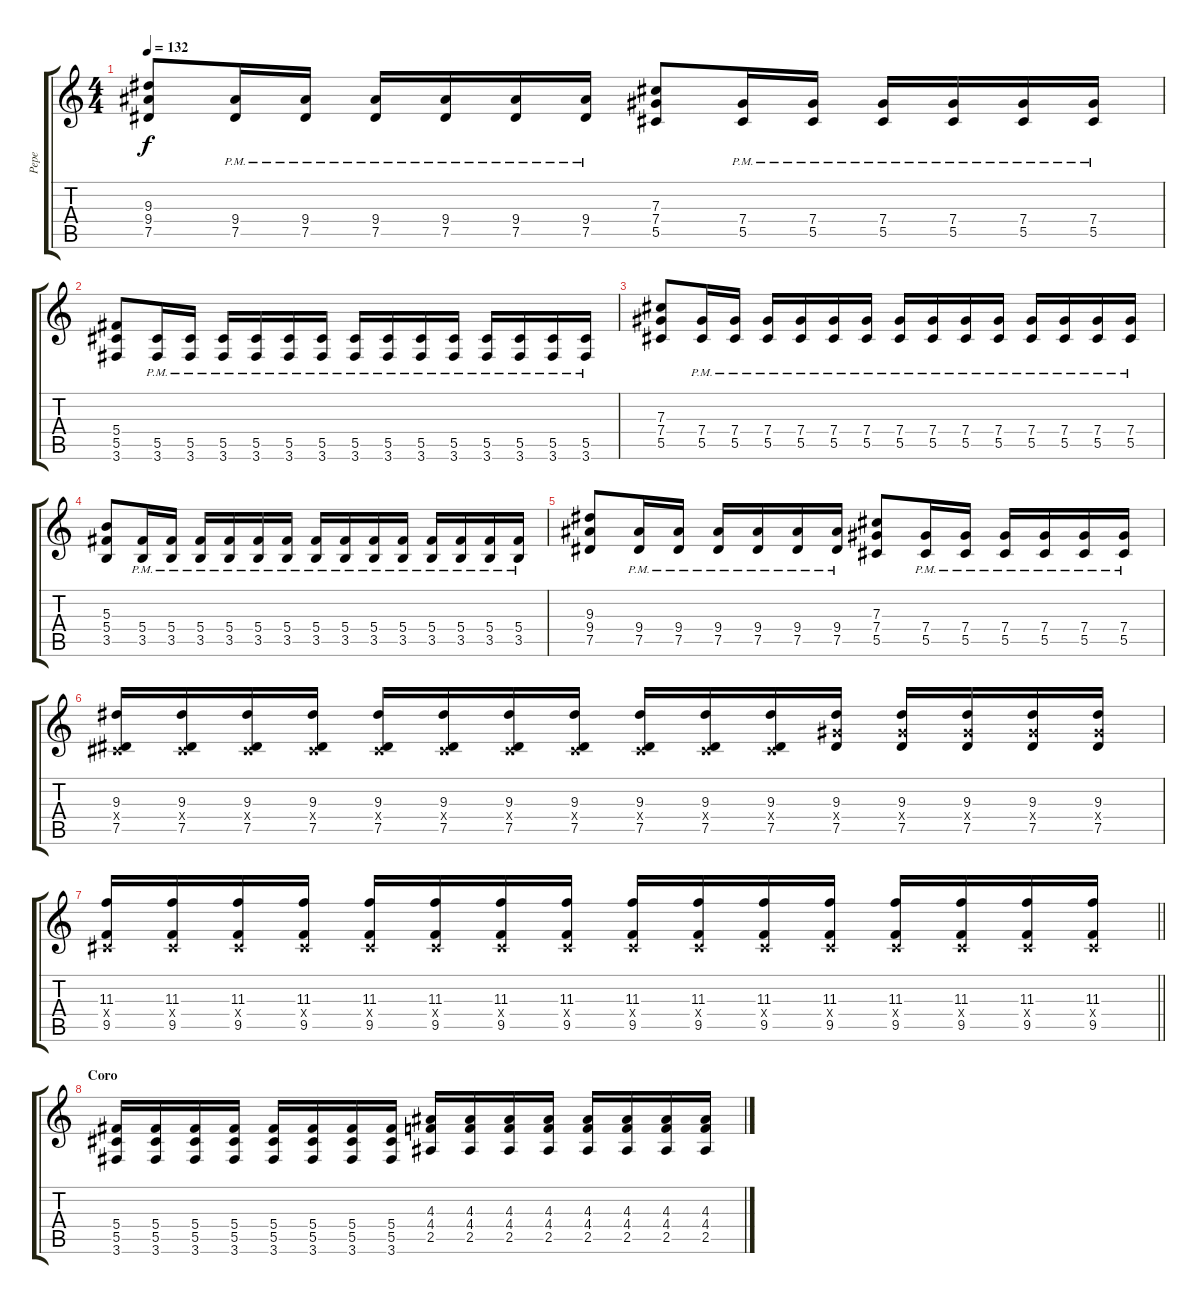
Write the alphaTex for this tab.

\track ("Pepe" "Pepe") {instrument distortionguitar}
\staff {score tabs}
\tuning (Eb4 Bb3 Gb3 Db3 Ab2 Eb2) {hide}
\ts (4 4)
\tempo 132
\clef g2
\ks c
(9.3 9.4 7.5).8{dy f} (9.4{pm} 7.5{pm}).16 (9.4{pm} 7.5{pm}).16 (9.4{pm} 7.5{pm}).16 (9.4{pm} 7.5{pm}).16 (9.4{pm} 7.5{pm}).16 (9.4{pm} 7.5{pm}).16 (7.3 7.4 5.5).8 (7.4{pm} 5.5{pm}).16 (7.4{pm} 5.5{pm}).16 (7.4{pm} 5.5{pm}).16 (7.4{pm} 5.5{pm}).16 (7.4{pm} 5.5{pm}).16 (7.4{pm} 5.5{pm}).16 |
(5.4 5.5 3.6).8{volume 12} (5.5{pm} 3.6{pm}).16 (5.5{pm} 3.6{pm}).16 (5.5{pm} 3.6{pm}).16 (5.5{pm} 3.6{pm}).16 (5.5{pm} 3.6{pm}).16 (5.5{pm} 3.6{pm}).16 (5.5{pm} 3.6{pm}).16 (5.5{pm} 3.6{pm}).16 (5.5{pm} 3.6{pm}).16 (5.5{pm} 3.6{pm}).16 (5.5{pm} 3.6{pm}).16 (5.5{pm} 3.6{pm}).16 (5.5{pm} 3.6{pm}).16 (5.5{pm} 3.6{pm}).16 |
(7.3 7.4 5.5).8 (7.4{pm} 5.5{pm}).16 (7.4{pm} 5.5{pm}).16 (7.4{pm} 5.5{pm}).16 (7.4{pm} 5.5{pm}).16 (7.4{pm} 5.5{pm}).16 (7.4{pm} 5.5{pm}).16 (7.4{pm} 5.5{pm}).16 (7.4{pm} 5.5{pm}).16 (7.4{pm} 5.5{pm}).16 (7.4{pm} 5.5{pm}).16 (7.4{pm} 5.5{pm}).16 (7.4{pm} 5.5{pm}).16 (7.4{pm} 5.5{pm}).16 (7.4{pm} 5.5{pm}).16 |
(5.3 5.4 3.5).8 (5.4{pm} 3.5{pm}).16 (5.4{pm} 3.5{pm}).16 (5.4{pm} 3.5{pm}).16 (5.4{pm} 3.5{pm}).16 (5.4{pm} 3.5{pm}).16 (5.4{pm} 3.5{pm}).16 (5.4{pm} 3.5{pm}).16 (5.4{pm} 3.5{pm}).16 (5.4{pm} 3.5{pm}).16 (5.4{pm} 3.5{pm}).16 (5.4{pm} 3.5{pm}).16 (5.4{pm} 3.5{pm}).16 (5.4{pm} 3.5{pm}).16 (5.4{pm} 3.5{pm}).16 |
(9.3 9.4 7.5).8 (9.4{pm} 7.5{pm}).16 (9.4{pm} 7.5{pm}).16 (9.4{pm} 7.5{pm}).16 (9.4{pm} 7.5{pm}).16 (9.4{pm} 7.5{pm}).16 (9.4{pm} 7.5{pm}).16 (7.3 7.4 5.5).8 (7.4{pm} 5.5{pm}).16 (7.4{pm} 5.5{pm}).16 (7.4{pm} 5.5{pm}).16 (7.4{pm} 5.5{pm}).16 (7.4{pm} 5.5{pm}).16 (7.4{pm} 5.5{pm}).16 |
(9.3 0.4{x} 7.5).16 (9.3 0.4{x} 7.5).16 (9.3 0.4{x} 7.5).16 (9.3 0.4{x} 7.5).16 (9.3 0.4{x} 7.5).16 (9.3 0.4{x} 7.5).16 (9.3 0.4{x} 7.5).16 (9.3 0.4{x} 7.5).16 (9.3 0.4{x} 7.5).16 (9.3 0.4{x} 7.5).16 (9.3 0.4{x} 7.5).16 (9.3 7.4{x} 7.5).16 (9.3 7.4{x} 7.5).16 (9.3 7.4{x} 7.5).16 (9.3 7.4{x} 7.5).16 (9.3 7.4{x} 7.5).16 |
\barLineRight lightlight
(11.3 0.4{x} 9.5).16 (11.3 0.4{x} 9.5).16 (11.3 0.4{x} 9.5).16 (11.3 0.4{x} 9.5).16 (11.3 0.4{x} 9.5).16 (11.3 0.4{x} 9.5).16 (11.3 0.4{x} 9.5).16 (11.3 0.4{x} 9.5).16 (11.3 0.4{x} 9.5).16 (11.3 0.4{x} 9.5).16 (11.3 0.4{x} 9.5).16 (11.3 0.4{x} 9.5).16 (11.3 0.4{x} 9.5).16 (11.3 0.4{x} 9.5).16 (11.3 0.4{x} 9.5).16 (11.3 0.4{x} 9.5).16 |
\section ("" "Coro")
(5.4 5.5 3.6).16{volume 10} (5.4 5.5 3.6).16 (5.4 5.5 3.6).16 (5.4 5.5 3.6).16 (5.4 5.5 3.6).16 (5.4 5.5 3.6).16 (5.4 5.5 3.6).16 (5.4 5.5 3.6).16 (4.3 4.4 2.5).16 (4.3 4.4 2.5).16 (4.3 4.4 2.5).16 (4.3 4.4 2.5).16 (4.3 4.4 2.5).16 (4.3 4.4 2.5).16 (4.3 4.4 2.5).16 (4.3 4.4 2.5).16
